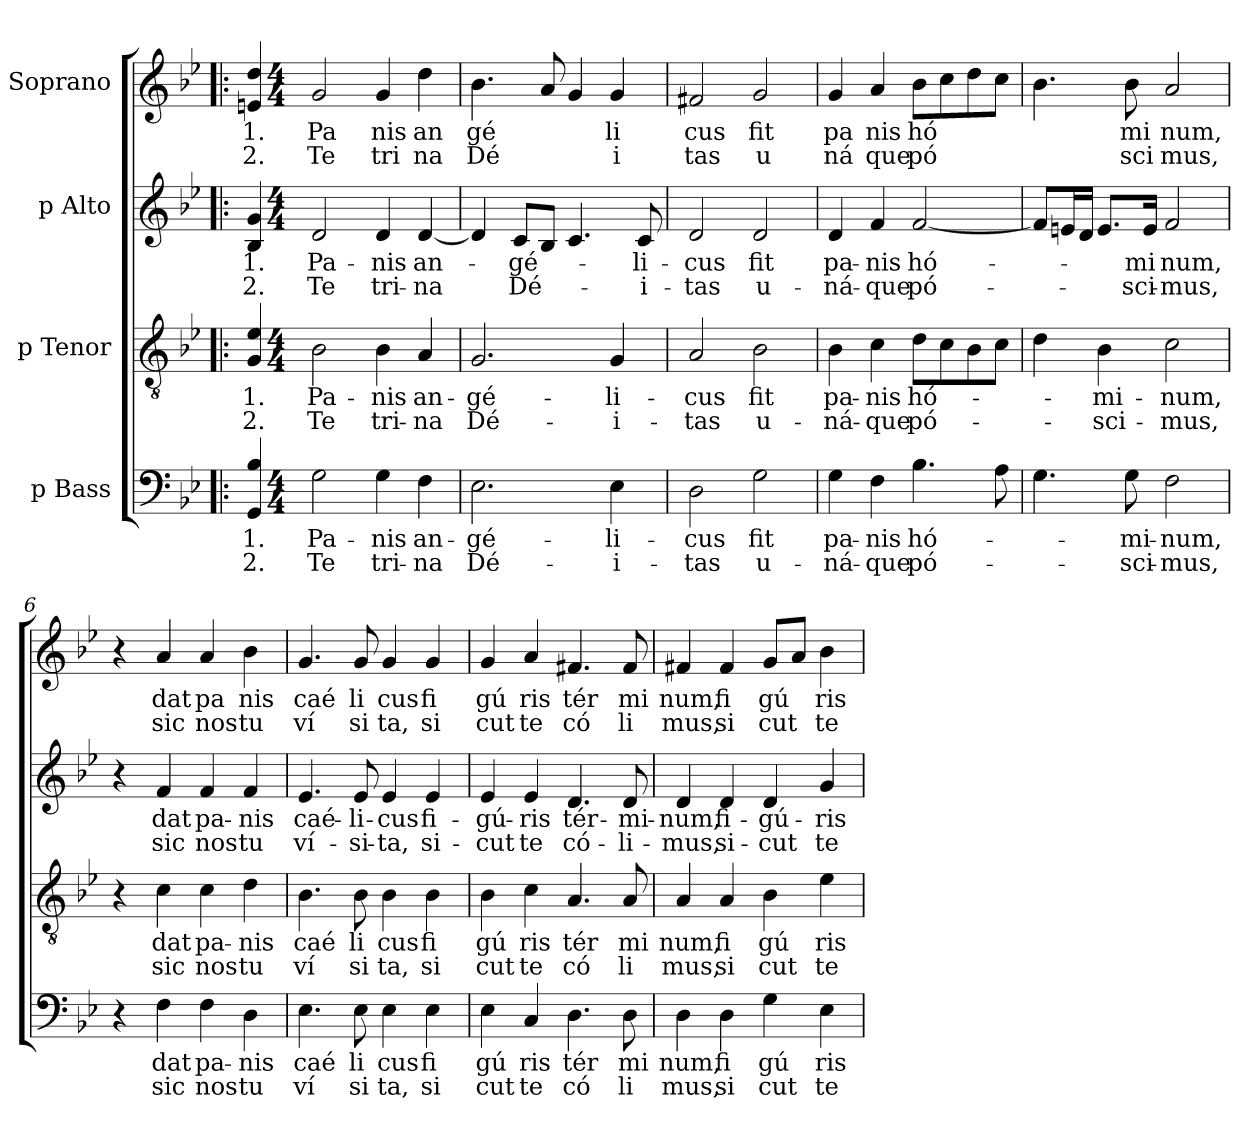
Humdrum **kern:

**kern	**text	**text	**kern	**text	**text	**kern	**text	**text	**kern	**text	**text
*part4	*part4	*part4	*part3	*part3	*part3	*part2	*part2	*part2	*part1	*part1	*part1
*staff4	*staff4	*staff4	*staff3	*staff3	*staff3	*staff2	*staff2	*staff2	*staff1	*staff1	*staff1
*I"p Bass	*	*	*I"p Tenor	*	*	*I"p Alto	*	*	*I"Soprano	*	*
!!LO:PB:g=z
*stria5	*	*	*stria5	*	*	*stria5	*	*	*stria5	*	*
*clefF4	*	*	*clefGv2	*	*	*clefG2	*	*	*clefG2	*	*
*k[b-e-]	*	*	*k[b-e-]	*	*	*k[b-e-]	*	*	*k[b-e-]	*	*
*B-:	*	*	*B-:	*	*	*B-:	*	*	*B-:	*	*
=1!|:	=1!|:	=1!|:	=1!|:	=1!|:	=1!|:	=1!|:	=1!|:	=1!|:	=1!|:	=1!|:	=1!|:
!	!LO:LY:b	!LO:LY:b	!	!LO:LY:b	!LO:LY:b	!	!LO:LY:b	!LO:LY:b	!	!LO:LY:b	!LO:LY:b
4B-/ 4GG/	1.	2.	4e-/ 4G/	1.	2.	4g/ 4B-/	1.	2.	4dd/ 4en/	1.	2.
*M4/4	*	*	*M4/4	*	*	*M4/4	*	*	*M4/4	*	*
*met(c)	*	*	*met(c)	*	*	*met(c)	*	*	*met(c)	*	*
!	!LO:LY:b:cj	!LO:LY:b:cj	!	!LO:LY:b:cj	!LO:LY:b:cj	!	!LO:LY:b:cj	!LO:LY:b:cj	!	!LO:LY:b:cj	!LO:LY:b:cj
2G\	Pa-	-Te	2B-\	Pa-	-Te	2d/	Pa-	-Te	2g/	Pa	Te
!	!LO:LY:b:cj	!LO:LY:b:cj	!	!LO:LY:b:cj	!LO:LY:b:cj	!	!LO:LY:b:cj	!LO:LY:b:cj	!	!LO:LY:b:cj	!LO:LY:b:cj
4G\	nis	tri-	4B-\	nis	tri-	4d/	nis	tri-	4g/	nis	tri
!	!LO:LY:b:cj	!LO:LY:b:cj	!	!LO:LY:b:cj	!LO:LY:b:cj	!	!LO:LY:b:cj	!LO:LY:b:cj	!	!LO:LY:b:cj	!LO:LY:b:cj
4F\	-an-	-na	4A/	-an-	-na	[<4d/	-an-	-na	4dd\	an	na
=2	=2	=2	=2	=2	=2	=2	=2	=2	=2	=2	=2
!	!LO:LY:b:cj	!LO:LY:b:cj	!	!LO:LY:b:cj	!LO:LY:b:cj	!	!	!	!	!LO:LY:b:cj	!LO:LY:b:cj
2.E-\	gé-	-Dé-	2.G/	gé-	-Dé-	4d/]	.	.	4.b-\	gé	Dé
!	!	!	!	!	!	!	!LO:LY:b:cj	!LO:LY:b:cj	!	!	!
.	.	.	.	.	.	8c/L	gé-	-Dé-	.	.	.
.	.	.	.	.	.	8B-/J	.	.	8a/	.	.
.	.	.	.	.	.	4.c/	.	.	4g/	.	.
!	!LO:LY:b:cj	!LO:LY:b:cj	!	!LO:LY:b:cj	!LO:LY:b:cj	!	!	!	!	!LO:LY:b:cj	!LO:LY:b:cj
4E-\	-li-	-i-	4G/	-li-	-i-	.	.	.	4g/	li	i
!	!	!	!	!	!	!	!LO:LY:b:cj	!LO:LY:b:cj	!	!	!
.	.	.	.	.	.	8c/	-li-	-i-	.	.	.
=3	=3	=3	=3	=3	=3	=3	=3	=3	=3	=3	=3
!	!LO:LY:b:cj	!LO:LY:b:cj	!	!LO:LY:b:cj	!LO:LY:b:cj	!	!LO:LY:b:cj	!LO:LY:b:cj	!	!LO:LY:b:cj	!LO:LY:b:cj
2D\	-cus	tas	2A/	-cus	tas	2d/	-cus	tas	2f#X/	cus	tas
!	!LO:LY:b:cj	!LO:LY:b:cj	!	!LO:LY:b:cj	!LO:LY:b:cj	!	!LO:LY:b:cj	!LO:LY:b:cj	!	!LO:LY:b:cj	!LO:LY:b:cj
2G\	fit	u-	2B-\	fit	u-	2d/	fit	u-	2g/	fit	u
=4	=4	=4	=4	=4	=4	=4	=4	=4	=4	=4	=4
!	!LO:LY:b:cj	!LO:LY:b:cj	!	!LO:LY:b:cj	!LO:LY:b:cj	!	!LO:LY:b:cj	!LO:LY:b:cj	!	!LO:LY:b:cj	!LO:LY:b:cj
4G\	-pa-	-ná-	4B-\	-pa-	-ná-	4d/	-pa-	-ná-	4g/	pa	ná
!	!LO:LY:b:cj	!LO:LY:b:cj	!	!LO:LY:b:cj	!LO:LY:b:cj	!	!LO:LY:b:cj	!LO:LY:b:cj	!	!LO:LY:b:cj	!LO:LY:b:cj
4F\	-nis	que	4c\	-nis	que	4f/	-nis	que	4a/	nis	que
!	!LO:LY:b:cj	!LO:LY:b:cj	!	!LO:LY:b:cj	!LO:LY:b:cj	!	!LO:LY:b:cj	!LO:LY:b:cj	!	!LO:LY:b:cj	!LO:LY:b:cj
4.B-\	hó-	-pó-	8d\L	hó-	-pó-	[<2f/	hó-	-pó-	8b-\L	hó	pó
.	.	.	8c\	.	.	.	.	.	8cc\	.	.
.	.	.	8B-\	.	.	.	.	.	8dd\	.	.
8A\	.	.	8c\J	.	.	.	.	.	8cc\J	.	.
=5	=5	=5	=5	=5	=5	=5	=5	=5	=5	=5	=5
4.G\	.	.	4d\	.	.	8f/L]	.	.	4.b-\	.	.
.	.	.	.	.	.	16en/	.	.	.	.	.
.	.	.	.	.	.	16d/J	.	.	.	.	.
!	!	!	!	!LO:LY:b:cj	!LO:LY:b:cj	!	!	!	!	!	!
.	.	.	4B-\	-mi-	-sci-	8.e/L	.	.	.	.	.
!	!LO:LY:b:cj	!LO:LY:b:cj	!	!	!	!	!	!	!	!LO:LY:b:cj	!LO:LY:b:cj
8G\	-mi-	-sci-	.	.	.	.	.	.	8b-\	mi	sci
!	!	!	!	!	!	!	!LO:LY:b:cj	!LO:LY:b:cj	!	!	!
.	.	.	.	.	.	16e/J	-mi	sci-	.	.	.
!	!LO:LY:b:cj	!LO:LY:b:cj	!	!LO:LY:b:cj	!LO:LY:b:cj	!	!LO:LY:b:cj	!LO:LY:b:cj	!	!LO:LY:b:cj	!LO:LY:b:cj
2F\	-num,	mus,	2c\	-num,	mus,	2f/	-num,	mus,	2a/	num,	mus,
=6	=6	=6	=6	=6	=6	=6	=6	=6	=6	=6	=6
4r	.	.	4r	.	.	4r	.	.	4r	.	.
!	!LO:LY:b:cj	!LO:LY:b:cj	!	!LO:LY:b:cj	!LO:LY:b:cj	!	!LO:LY:b:cj	!LO:LY:b:cj	!	!LO:LY:b:cj	!LO:LY:b:cj
4F\	dat	sic	4c\	dat	sic	4f/	dat	sic	4a/	dat	sic
!	!LO:LY:b:cj	!LO:LY:b:cj	!	!LO:LY:b:cj	!LO:LY:b:cj	!	!LO:LY:b:cj	!LO:LY:b:cj	!	!LO:LY:b:cj	!LO:LY:b:cj
4F\	pa-	-nos	4c\	pa-	-nos	4f/	pa-	-nos	4a/	pa	nos
!	!LO:LY:b:cj	!LO:LY:b:cj	!	!LO:LY:b:cj	!LO:LY:b:cj	!	!LO:LY:b:cj	!LO:LY:b:cj	!	!LO:LY:b:cj	!LO:LY:b:cj
4D\	nis	tu	4d\	nis	tu	4f/	nis	tu	4b-\	nis	tu
!!LO:LB:g=z
=7	=7	=7	=7	=7	=7	=7	=7	=7	=7	=7	=7
!	!LO:LY:b:cj	!LO:LY:b:cj	!	!LO:LY:b:cj	!LO:LY:b:cj	!	!LO:LY:b:cj	!LO:LY:b:cj	!	!LO:LY:b:cj	!LO:LY:b:cj
4.E-\	caé	ví	4.B-\	caé	ví	4.e-/	caé-	-ví-	4.g/	caé	ví
!	!LO:LY:b:cj	!LO:LY:b:cj	!	!LO:LY:b:cj	!LO:LY:b:cj	!	!LO:LY:b:cj	!LO:LY:b:cj	!	!LO:LY:b:cj	!LO:LY:b:cj
8E-\	li	si	8B-\	li	si	8e-/	-li-	-si-	8g/	li	si
!	!LO:LY:b:cj	!LO:LY:b:cj	!	!LO:LY:b:cj	!LO:LY:b:cj	!	!LO:LY:b:cj	!LO:LY:b:cj	!	!LO:LY:b:cj	!LO:LY:b:cj
4E-\	cus	ta,	4B-\	cus	ta,	4e-/	-cus	ta,	4g/	cus	ta,
!	!LO:LY:b:cj	!LO:LY:b:cj	!	!LO:LY:b:cj	!LO:LY:b:cj	!	!LO:LY:b:cj	!LO:LY:b:cj	!	!LO:LY:b:cj	!LO:LY:b:cj
4E-\	fi	si	4B-\	fi	si	4e-/	fi-	-si-	4g/	fi	si
=8	=8	=8	=8	=8	=8	=8	=8	=8	=8	=8	=8
!	!LO:LY:b:cj	!LO:LY:b:cj	!	!LO:LY:b:cj	!LO:LY:b:cj	!	!LO:LY:b:cj	!LO:LY:b:cj	!	!LO:LY:b:cj	!LO:LY:b:cj
4E-\	gú	cut	4B-\	gú	cut	4e-/	-gú-	-cut	4g/	gú	cut
!	!LO:LY:b:cj	!LO:LY:b:cj	!	!LO:LY:b:cj	!LO:LY:b:cj	!	!LO:LY:b:cj	!LO:LY:b:cj	!	!LO:LY:b:cj	!LO:LY:b:cj
4C/	ris	te	4c\	ris	te	4e-/	ris	te	4a/	ris	te
!	!LO:LY:b:cj	!LO:LY:b:cj	!	!LO:LY:b:cj	!LO:LY:b:cj	!	!LO:LY:b:cj	!LO:LY:b:cj	!	!LO:LY:b:cj	!LO:LY:b:cj
4.D\	tér	có	4.A/	tér	có	4.d/	tér-	-có-	4.f#X/	tér	có
!	!LO:LY:b:cj	!LO:LY:b:cj	!	!LO:LY:b:cj	!LO:LY:b:cj	!	!LO:LY:b:cj	!LO:LY:b:cj	!	!LO:LY:b:cj	!LO:LY:b:cj
8D\	mi	li	8A/	mi	li	8d/	-mi-	-li-	8f#/	mi	li
=9	=9	=9	=9	=9	=9	=9	=9	=9	=9	=9	=9
!	!LO:LY:b:cj	!LO:LY:b:cj	!	!LO:LY:b:cj	!LO:LY:b:cj	!	!LO:LY:b:cj	!LO:LY:b:cj	!	!LO:LY:b:cj	!LO:LY:b:cj
4D\	num,	mus,	4A/	num,	mus,	4d/	-num,	mus,	4f#X/	num,	mus,
!	!LO:LY:b:cj	!LO:LY:b:cj	!	!LO:LY:b:cj	!LO:LY:b:cj	!	!LO:LY:b:cj	!LO:LY:b:cj	!	!LO:LY:b:cj	!LO:LY:b:cj
4D\	fi	si	4A/	fi	si	4d/	fi-	-si-	4f#/	fi	si
!	!LO:LY:b:cj	!LO:LY:b:cj	!	!LO:LY:b:cj	!LO:LY:b:cj	!	!LO:LY:b:cj	!LO:LY:b:cj	!	!LO:LY:b:cj	!LO:LY:b
4G\	gú	cut	4B-\	gú	cut	4d/	-gú-	-cut	8g/L	gú	cut
.	.	.	.	.	.	.	.	.	8a/J	.	.
!	!LO:LY:b:cj	!LO:LY:b:cj	!	!LO:LY:b:cj	!LO:LY:b:cj	!	!LO:LY:b:cj	!LO:LY:b:cj	!	!LO:LY:b:cj	!LO:LY:b:cj
4E-\	ris	te	4e-\	ris	te	4g/	ris	te	4b-\	ris	te
=	=	=	=	=	=	=	=	=	=	=	=
*-	*-	*-	*-	*-	*-	*-	*-	*-	*-	*-	*-
